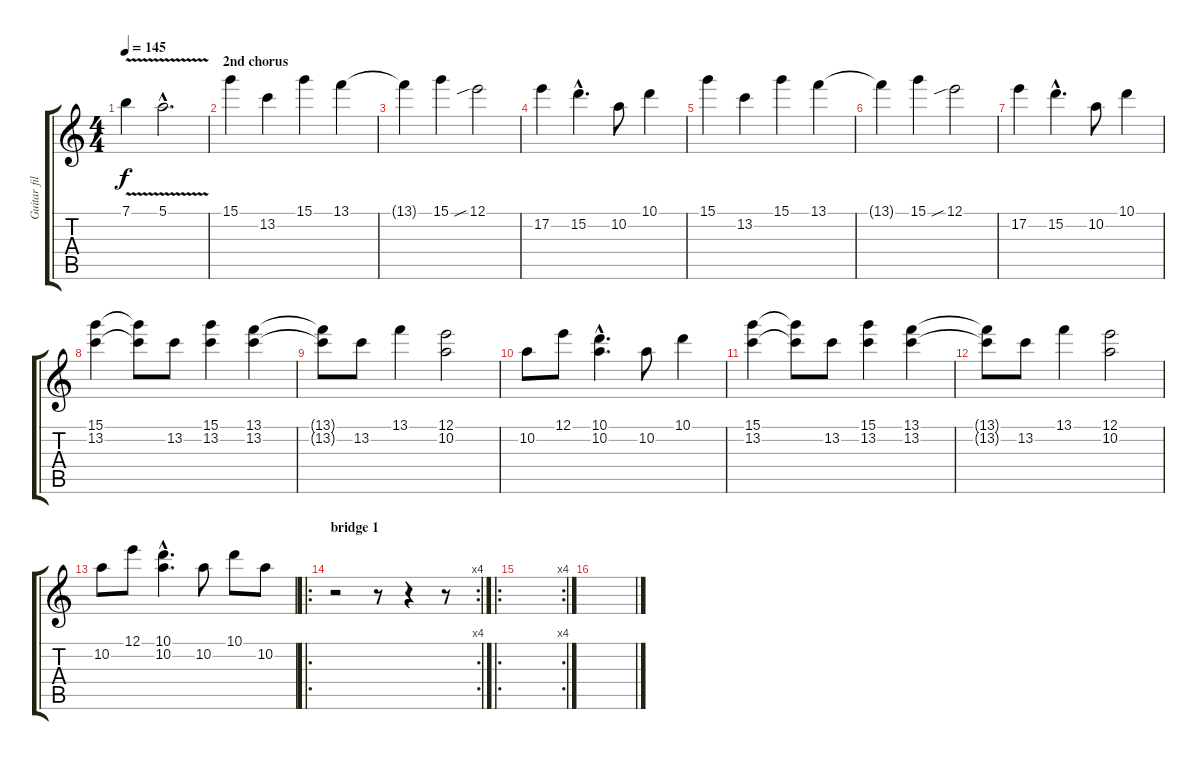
\track ("Guitar fills" "Guitar fil") {instrument electricguitarjazz}
\staff {score tabs}
\tuning (E4 B3 G3 D3 A2 D2) {hide}
\ts (4 4)
\tempo 145
\clef g2
\ks c
7.1{v}.4{dy f} 5.1{v hac}.2{d} |
\section ("" "2nd chorus")
15.1.4 13.2.4 15.1.4 13.1.4 |
13.1{t}.4 15.1.4 12.1{sib}.2 |
17.2.4 15.2{hac}.4{d} 10.2.8 10.1.4 |
15.1.4 13.2.4 15.1.4 13.1.4 |
13.1{t}.4 15.1.4 12.1{sib}.2 |
17.2.4 15.2{hac}.4{d} 10.2.8 10.1.4 |
(15.1 13.2).4 (15.1{t} 13.2{t}).8 13.2.8 (15.1 13.2).4 (13.1 13.2).4 |
(13.1{t} 13.2{t}).8 13.2.8 13.1.4 (12.1 10.2).2 |
10.2.8 12.1.8 (10.1{hac} 10.2{hac}).4{d} 10.2.8 10.1.4 |
(15.1 13.2).4 (15.1{t} 13.2{t}).8 13.2.8 (15.1 13.2).4 (13.1 13.2).4 |
(13.1{t} 13.2{t}).8 13.2.8 13.1.4 (12.1 10.2).2 |
10.2.8 12.1.8 (10.1{hac} 10.2{hac}).4{d} 10.2.8 10.1.8 10.2.8 |
\ro
\rc 4
\section ("" "bridge 1")
r.2 r.8 r.4 r.8 |
\ro
\rc 4
|
\section ("" "")
